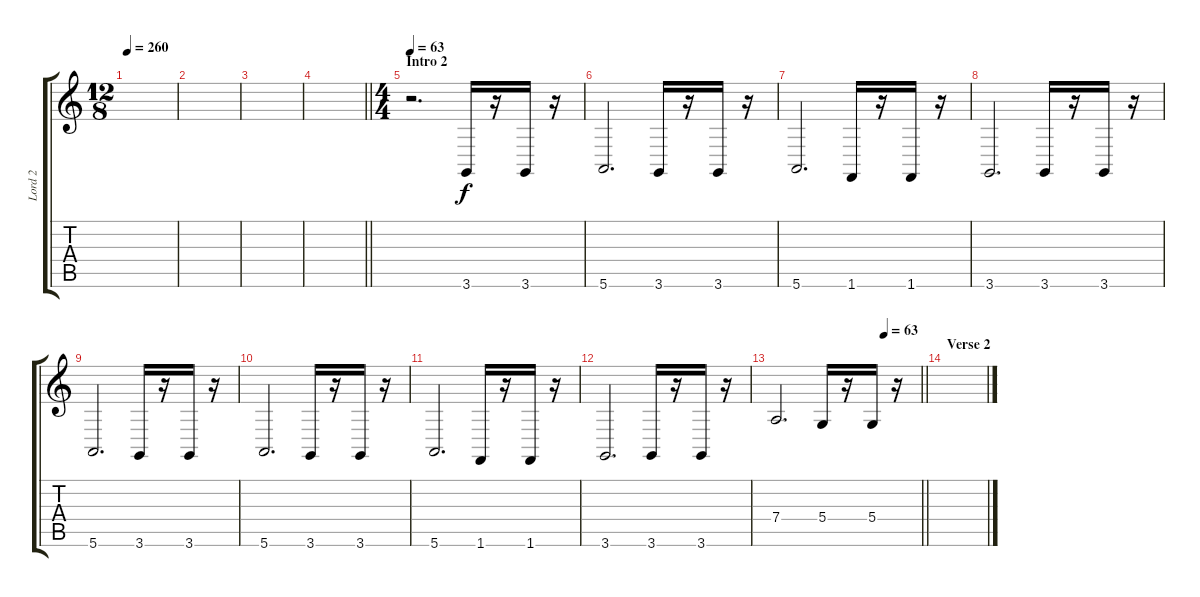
\track ("Lord 2" "Lord 2") {instrument drawbarorgan}
\staff {score tabs}
\tuning (E4 B3 G3 D3 A2 E2) {hide}
\ts (12 8)
\tempo 260
\clef g2
\ks c
|
|
|
\barLineRight lightlight
|
\ts (4 4)
\section ("" "Intro 2")
\tempo 63
r.2{d} 3.6.16 r.16 3.6.16 r.16 |
5.6.2{d} 3.6.16 r.16 3.6.16 r.16 |
5.6.2{d} 1.6.16 r.16 1.6.16 r.16 |
3.6.2{d} 3.6.16 r.16 3.6.16 r.16 |
5.6.2{d} 3.6.16 r.16 3.6.16 r.16 |
5.6.2{d} 3.6.16 r.16 3.6.16 r.16 |
5.6.2{d} 1.6.16 r.16 1.6.16 r.16 |
3.6.2{d} 3.6.16 r.16 3.6.16 r.16 |
\tempo (63 0.75)
\barLineRight lightlight
7.4.2{d} 5.4.16 r.16 5.4.16 r.16 |
\section ("" "Verse 2")
